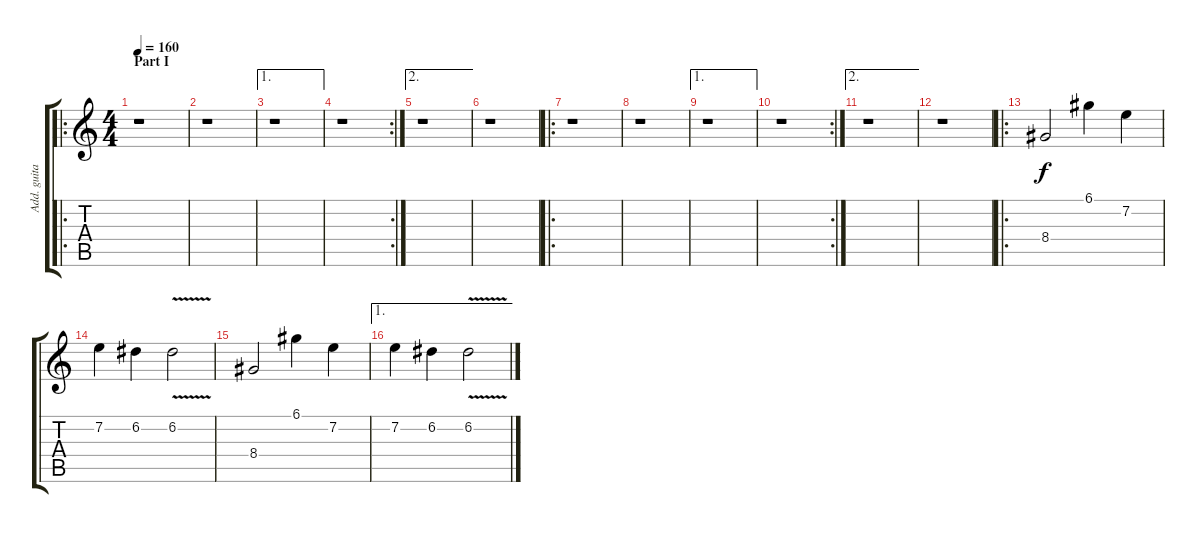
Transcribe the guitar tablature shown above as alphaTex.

\track ("Add. guitar" "Add. guita") {instrument distortionguitar}
\staff {score tabs}
\tuning (D4 A3 F3 C3 G2 C2) {hide}
\ro
\ts (4 4)
\section ("" "Part I")
\tempo 160
\clef g2
\ks c
r.1{dy f instrument distortionguitar} |
r.1 |
\ae 1
r.1 |
\rc 2
r.1 |
\ae 2
r.1 |
r.1 |
\ro
r.1 |
r.1 |
\ae 1
r.1 |
\rc 2
r.1 |
\ae 2
r.1 |
r.1 |
\ro
8.4.2 6.1.4 7.2.4 |
7.2.4 6.2.4 6.2{v}.2 |
8.4.2 6.1.4 7.2.4 |
\ae 1
7.2.4 6.2.4 6.2{v}.2
